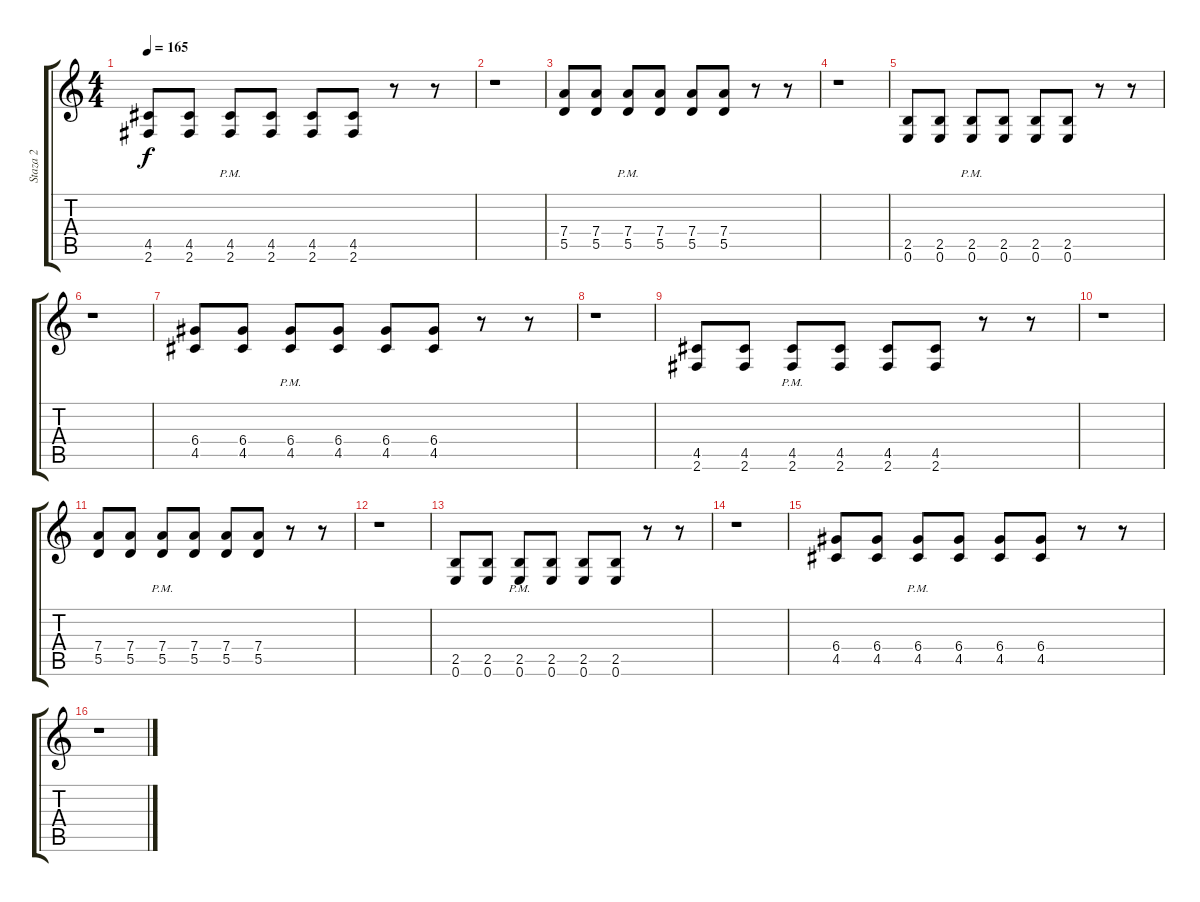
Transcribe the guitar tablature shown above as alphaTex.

\track ("Staza 2" "Staza 2") {instrument overdrivenguitar}
\staff {score tabs}
\tuning (E4 B3 G3 D3 A2 E2) {hide}
\ts (4 4)
\tempo 165
\clef g2
\ks c
(4.5 2.6).8{dy f instrument distortionguitar} (4.5 2.6).8 (4.5{pm} 2.6{pm}).8 (4.5 2.6).8 (4.5 2.6).8 (4.5 2.6).8 r.8 r.8 |
r.1 |
(7.4 5.5).8 (7.4 5.5).8 (7.4{pm} 5.5{pm}).8 (7.4 5.5).8 (7.4 5.5).8 (7.4 5.5).8 r.8 r.8 |
r.1 |
(2.5 0.6).8 (2.5 0.6).8 (2.5{pm} 0.6{pm}).8 (2.5 0.6).8 (2.5 0.6).8 (2.5 0.6).8 r.8 r.8 |
r.1 |
(6.4 4.5).8 (6.4 4.5).8 (6.4{pm} 4.5{pm}).8 (6.4 4.5).8 (6.4 4.5).8 (6.4 4.5).8 r.8 r.8 |
r.1 |
(4.5 2.6).8{instrument distortionguitar} (4.5 2.6).8 (4.5{pm} 2.6{pm}).8 (4.5 2.6).8 (4.5 2.6).8 (4.5 2.6).8 r.8 r.8 |
r.1 |
(7.4 5.5).8 (7.4 5.5).8 (7.4{pm} 5.5{pm}).8 (7.4 5.5).8 (7.4 5.5).8 (7.4 5.5).8 r.8 r.8 |
r.1 |
(2.5 0.6).8 (2.5 0.6).8 (2.5{pm} 0.6{pm}).8 (2.5 0.6).8 (2.5 0.6).8 (2.5 0.6).8 r.8 r.8 |
r.1 |
(6.4 4.5).8 (6.4 4.5).8 (6.4{pm} 4.5{pm}).8 (6.4 4.5).8 (6.4 4.5).8 (6.4 4.5).8 r.8 r.8 |
r.1
